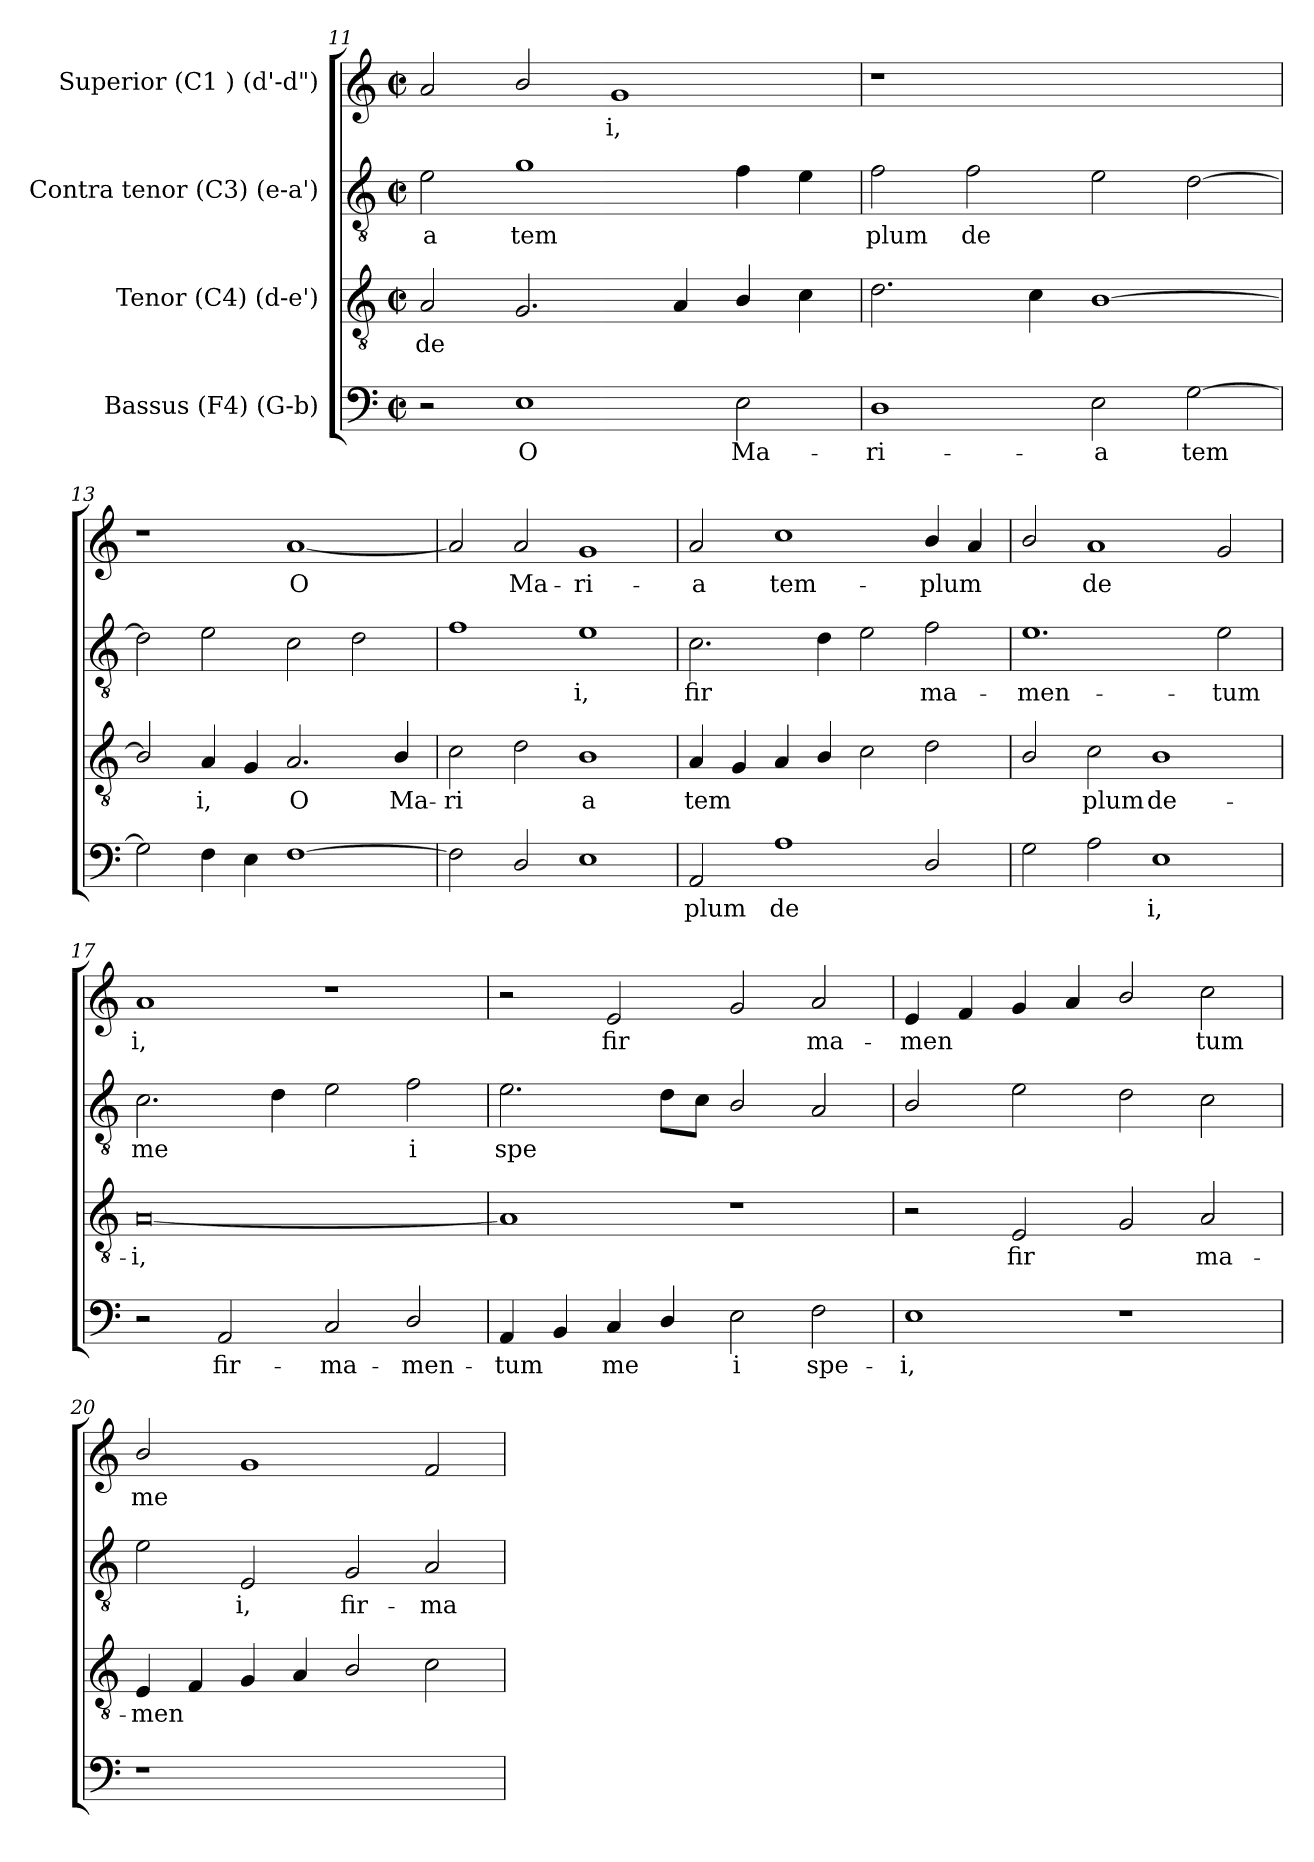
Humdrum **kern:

**kern	**text	**kern	**text	**kern	**text	**kern	**text
*part4	*part4	*part3	*part3	*part2	*part2	*part1	*part1
*staff4	*staff4	*staff3	*staff3	*staff2	*staff2	*staff1	*staff1
*I"Bassus (F4)  (G-b)	*	*I"Tenor (C4)  (d-e')	*	*I"Contra tenor (C3)  (e-a')	*	*I"Superior (C1 )  (d'-d")	*
*clefF4	*	*clefGv2	*	*clefGv2	*	*clefG2	*
*k[]	*	*k[]	*	*k[]	*	*k[]	*
*C:	*	*C:	*	*C:	*	*C:	*
*M2/2	*	*M2/2	*	*M2/2	*	*M2/2	*
*met(c|)	*	*met(c|)	*	*met(c|)	*	*met(c|)	*
=11	=11	=11	=11	=11	=11	=11	=11
!	!	!	!LO:LY:b:cj	!	!LO:LY:b:cj	!	!LO:LY:b:cj
2r	.	2A/	de-	2e\	-a	2a/	--
!	!LO:LY:b:cj	!	!LO:LY:b:cj	!	!LO:LY:b:cj	!	!LO:LY:b:cj
1E	O	2.G/	--	1g	tem-	2b/	--
!	!	!	!	!	!	!	!LO:LY:b:cj
.	.	.	.	.	.	1g	-i,
!	!	!	!LO:LY:b:cj	!	!	!	!
.	.	4A/	--	.	.	.	.
!	!LO:LY:b:cj	!	!LO:LY:b:cj	!	!LO:LY:b:cj	!	!
2E\	Ma-	4B/	--	4f\	--	.	.
!	!	!	!LO:LY:b:cj	!	!LO:LY:b:cj	!	!
.	.	4c\	--	4e\	--	.	.
=12	=12	=12	=12	=12	=12	=12	=12
!	!LO:LY:b:cj	!	!LO:LY:b:cj	!	!LO:LY:b:cj	!	!
1D	-ri-	2.d\	--	2f\	-plum	1r	.
!	!	!	!	!	!LO:LY:b:cj	!	!
.	.	.	.	2f\	de-	.	.
!	!	!	!LO:LY:b:cj	!	!	!	!
.	.	4c\	--	.	.	.	.
!	!LO:LY:b:cj	!	!LO:LY:b:cj	!	!LO:LY:b:cj	!	!
2E\	-a	[<1B	--	2e\	--	1ryy	.
!	!LO:LY:b:cj	!	!	!	!LO:LY:b:cj	!	!
[<2G\	tem-	.	.	[<2d\	--	.	.
!!LO:PB:g=z
=13	=13	=13	=13	=13	=13	=13	=13
!	!LO:LY:b:cj	!	!LO:LY:b:cj	!	!LO:LY:b:cj	!	!
2G\]	--	2B/]	--	2d\]	--	1r	.
!	!LO:LY:b:cj	!	!LO:LY:b:cj	!	!LO:LY:b:cj	!	!
4F\	--	4A/	-i,	2e\	--	.	.
!	!LO:LY:b:cj	!	!LO:LY:b:cj	!	!	!	!
4E\	--	4G/	.	.	.	.	.
!	!LO:LY:b:cj	!	!LO:LY:b:cj	!	!LO:LY:b:cj	!	!LO:LY:b:cj
[>1F	--	2.A/	O	2c\	--	[<1a	O
!	!	!	!	!	!LO:LY:b:cj	!	!
.	.	.	.	2d\	--	.	.
!	!	!	!LO:LY:b:cj	!	!	!	!
.	.	4B/	Ma-	.	.	.	.
=14	=14	=14	=14	=14	=14	=14	=14
!	!LO:LY:b:cj	!	!LO:LY:b:cj	!	!LO:LY:b:cj	!	!LO:LY:b:cj
2F\]	--	2c\	-ri-	1f	--	2a/]	.
!	!LO:LY:b:cj	!	!LO:LY:b:cj	!	!	!	!LO:LY:b:cj
2D/	--	2d\	--	.	.	2a/	Ma-
!	!LO:LY:b:cj	!	!LO:LY:b:cj	!	!LO:LY:b:cj	!	!LO:LY:b:cj
1E	--	1B	-a	1e	-i,	1g	-ri-
=15	=15	=15	=15	=15	=15	=15	=15
!	!LO:LY:b:cj	!	!LO:LY:b:cj	!	!LO:LY:b:cj	!	!LO:LY:b:cj
2AA/	-plum	4A/	tem-	2.c\	fir-	2a/	-a
!	!	!	!LO:LY:b:cj	!	!	!	!
.	.	4G/	--	.	.	.	.
!	!LO:LY:b:cj	!	!LO:LY:b:cj	!	!	!	!LO:LY:b:cj
1A	de-	4A/	--	.	.	1cc	tem-
!	!	!	!LO:LY:b:cj	!	!LO:LY:b:cj	!	!
.	.	4B/	--	4d\	--	.	.
!	!	!	!LO:LY:b:cj	!	!LO:LY:b:cj	!	!
.	.	2c\	--	2e\	--	.	.
!	!LO:LY:b:cj	!	!LO:LY:b:cj	!	!LO:LY:b:cj	!	!LO:LY:b:cj
2D/	--	2d\	--	2f\	-ma-	4b/	-plum
!	!	!	!	!	!	!	!LO:LY:b:cj
.	.	.	.	.	.	4a/	.
=16	=16	=16	=16	=16	=16	=16	=16
!	!LO:LY:b:cj	!	!LO:LY:b:cj	!	!LO:LY:b:cj	!	!LO:LY:b:cj
2G\	--	2B/	--	1.e	-men-	2b/	.
!	!LO:LY:b:cj	!	!LO:LY:b:cj	!	!	!	!LO:LY:b:cj
2A\	--	2c\	-plum	.	.	1a	de-
!	!LO:LY:b:cj	!	!LO:LY:b:cj	!	!	!	!
1E	-i,	1B	de-	.	.	.	.
!	!	!	!	!	!LO:LY:b:cj	!	!LO:LY:b:cj
.	.	.	.	2e\	-tum	2g/	--
!!LO:PB:g=z
=17	=17	=17	=17	=17	=17	=17	=17
!	!	!	!LO:LY:b:cj	!	!LO:LY:b:cj	!	!LO:LY:b:cj
2r	.	[<0A	-i,	2.c\	me-	1a	-i,
!	!LO:LY:b:cj	!	!	!	!	!	!
2AA/	fir-	.	.	.	.	.	.
!	!	!	!	!	!LO:LY:b:cj	!	!
.	.	.	.	4d\	--	.	.
!	!LO:LY:b:cj	!	!	!	!LO:LY:b:cj	!	!
2C/	-ma-	.	.	2e\	--	1r	.
!	!LO:LY:b:cj	!	!	!	!LO:LY:b:cj	!	!
2D/	-men-	.	.	2f\	-i	.	.
=18	=18	=18	=18	=18	=18	=18	=18
!	!LO:LY:b:cj	!	!LO:LY:b:cj	!	!LO:LY:b:cj	!	!
4AA/	-tum	1A]	.	2.e\	spe-	2r	.
!	!LO:LY:b:cj	!	!	!	!	!	!
4BB/	.	.	.	.	.	.	.
!	!LO:LY:b:cj	!	!	!	!	!	!LO:LY:b:cj
4C/	me-	.	.	.	.	2e/	fir-
!	!LO:LY:b:cj	!	!	!	!LO:LY:b:cj	!	!
4D/	--	.	.	8d\L	--	.	.
!	!	!	!	!	!LO:LY:b:cj	!	!
.	.	.	.	8c\J	--	.	.
!	!LO:LY:b:cj	!	!	!	!LO:LY:b:cj	!	!LO:LY:b:cj
2E\	-i	1r	.	2B/	--	2g/	--
!	!LO:LY:b:cj	!	!	!	!LO:LY:b:cj	!	!LO:LY:b:cj
2F\	spe-	.	.	2A/	--	2a/	-ma-
=19	=19	=19	=19	=19	=19	=19	=19
!	!LO:LY:b:cj	!	!	!	!LO:LY:b:cj	!	!LO:LY:b:cj
1E	-i,	2r	.	2B/	--	4e/	-men-
!	!	!	!	!	!	!	!LO:LY:b:cj
.	.	.	.	.	.	4f/	--
!	!	!	!LO:LY:b:cj	!	!LO:LY:b:cj	!	!LO:LY:b:cj
.	.	2E/	fir-	2e\	--	4g/	--
!	!	!	!	!	!	!	!LO:LY:b:cj
.	.	.	.	.	.	4a/	--
!	!	!	!LO:LY:b:cj	!	!LO:LY:b:cj	!	!LO:LY:b:cj
1r	.	2G/	--	2d\	--	2b/	--
!	!	!	!LO:LY:b:cj	!	!LO:LY:b:cj	!	!LO:LY:b:cj
.	.	2A/	-ma-	2c\	--	2cc\	-tum
=20	=20	=20	=20	=20	=20	=20	=20
!	!	!	!LO:LY:b:cj	!	!LO:LY:b:cj	!	!LO:LY:b:cj
1r	.	4E/	-men-	2e\	--	2b/	me-
!	!	!	!LO:LY:b:cj	!	!	!	!
.	.	4F/	--	.	.	.	.
!	!	!	!LO:LY:b:cj	!	!LO:LY:b:cj	!	!LO:LY:b:cj
.	.	4G/	--	2E/	-i,	1g	--
!	!	!	!LO:LY:b:cj	!	!	!	!
.	.	4A/	--	.	.	.	.
!	!	!	!LO:LY:b:cj	!	!LO:LY:b:cj	!	!
1ryy	.	2B/	--	2G/	fir-	.	.
!	!	!	!LO:LY:b:cj	!	!LO:LY:b:cj	!	!LO:LY:b:cj
.	.	2c\	--	2A/	-ma-	2f/	--
=	=	=	=	=	=	=	=
*-	*-	*-	*-	*-	*-	*-	*-
